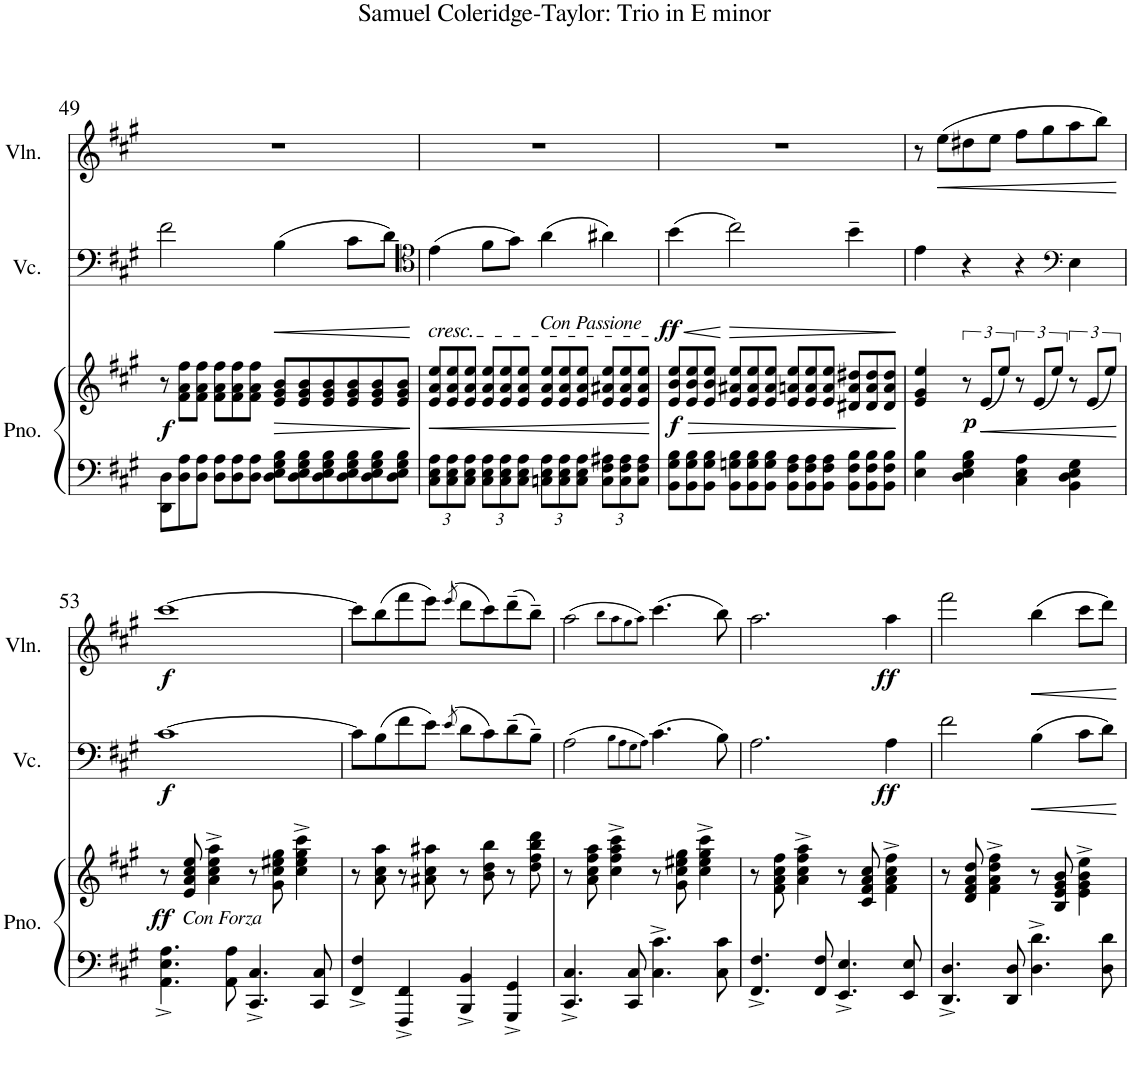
**kern	**kern	**dynam	**kern	**dynam	**kern	**dynam
*part3	*part3	*part3	*part2	*part2	*part1	*part1
*staff4	*staff3	*staff3/4	*staff2	*staff2	*staff1	*staff1
*I"Piano	*	*	*I"Violoncello	*	*I"Violin	*
*I'Pno.	*	*	*I'Vc.	*	*I'Vln.	*
!!LO:PB:g=z
*clefF4	*clefG2	*	*clefF4	*	*clefG2	*
*k[f#c#g#]	*k[f#c#g#]	*	*k[f#c#g#]	*	*k[f#c#g#]	*
*M4/4	*M4/4	*	*M4/4	*	*M4/4	*
*met(c)	*met(c)	*	*met(c)	*	*met(c)	*
*Xbrackettup	*	*	*	*	*	*
=49	=49	=49	=49	=49	=49	=49
!	!	!LO:DY:b	!	!	!	!
12DD\ 12D\L	12r	f	2f#\	.	1r	.
12D\ 12A\	12f#\ 12a\ 12ff#\L	.	.	.	.	.
12D\ 12A\J	12f#\ 12a\ 12ff#\J	.	.	.	.	.
*	*Xbrackettup	*	*	*	*	*
12D\ 12A\L	12f#\ 12a\ 12ff#\L	.	.	.	.	.
12D\ 12A\	12f#\ 12a\ 12ff#\	.	.	.	.	.
12D\ 12A\J	12f#\ 12a\ 12ff#\J	.	.	.	.	.
!	!	!LO:HP:b	!	!LO:HP:b	!	!
12D\ 12E\ 12G#\ 12B\L	12e/ 12g#/ 12b/L	>	(4B\	<	.	.
12D\ 12E\ 12G#\ 12B\	12e/ 12g#/ 12b/	.	.	.	.	.
12D\ 12E\ 12G#\ 12B\	12e/ 12g#/ 12b/	.	.	.	.	.
12D\ 12E\ 12G#\ 12B\	12e/ 12g#/ 12b/	.	8c#\L	.	.	.
12D\ 12E\ 12G#\ 12B\	12e/ 12g#/ 12b/	.	.	.	.	.
.	.	.	8d\J)	.	.	.
12D\ 12E\ 12G#\ 12B\J	12e/ 12g#/ 12b/J	.	.	.	.	.
.	.	]	.	[	.	.
=50	=50	=50	=50	=50	=50	=50
*	*	*	*clefC4	*	*	*
!	!	!	!LO:TX:b:i:t=cresc.	!	!	!
!	!	!LO:HP:b	!	!	!	!
12C#\ 12E\ 12A\L	12e/ 12a/ 12ee/L	<	(4e\	.	1r	.
12C#\ 12E\ 12A\	12e/ 12a/ 12ee/	.	.	.	.	.
12C#\ 12E\ 12A\J	12e/ 12a/ 12ee/J	.	.	.	.	.
12C#\ 12E\ 12A\L	12e/ 12a/ 12ee/L	.	8f#\L	.	.	.
12C#\ 12E\ 12A\	12e/ 12a/ 12ee/	.	.	.	.	.
.	.	.	8g#\J)	.	.	.
12C#\ 12E\ 12A\J	12e/ 12a/ 12ee/J	.	.	.	.	.
!	!	!	!LO:TX:b:i:t=Con Passione	!	!	!
12Cn\ 12E\ 12A\L	12e/ 12a/ 12ee/L	.	(4a\	.	.	.
12C\ 12E\ 12A\	12e/ 12a/ 12ee/	.	.	.	.	.
12C\ 12E\ 12A\J	12e/ 12a/ 12ee/J	.	.	.	.	.
12C\ 12F#\ 12A#X\L	12e/ 12a#X/ 12ee/L	.	4a#X\)	.	.	.
12C\ 12F#\ 12A#\	12e/ 12a#/ 12ee/	.	.	.	.	.
12C\ 12F#\ 12A#\J	12e/ 12a#/ 12ee/J	.	.	.	.	.
.	.	[	.	.	.	.
=51	=51	=51	=51	=51	=51	=51
!	!	!LO:HP:b	!	!LO:HP:b	!	!
!	!	!LO:DY:n=1:b	!	!LO:DY:n=1:b	!	!
12BB\ 12G#\ 12B\L	12e/ 12b/ 12ee/L	> f	(4b\	< ff	1r	.
12BB\ 12G#\ 12B\	12e/ 12b/ 12ee/	.	.	.	.	.
12BB\ 12G#\ 12B\J	12e/ 12b/ 12ee/J	.	.	.	.	.
!	!	!	!	!LO:HP:n=1:b	!	!
12BB\ 12Gn\ 12B\L	12e/ 12a#X/ 12ee/L	.	2cc#\)	[ >	.	.
12BB\ 12G\ 12B\	12e/ 12a#/ 12ee/	.	.	.	.	.
12BB\ 12G\ 12B\J	12e/ 12a#/ 12ee/J	.	.	.	.	.
12BB\ 12F#\ 12A\L	12e/ 12an/ 12ee/L	.	.	.	.	.
12BB\ 12F#\ 12A\	12e/ 12a/ 12ee/	.	.	.	.	.
12BB\ 12F#\ 12A\J	12e/ 12a/ 12ee/J	.	.	.	.	.
12BB\ 12F#\ 12B\L	12d#X/ 12a/ 12dd#X/L	.	4b~\	.	.	.
12BB\ 12F#\ 12B\	12d#/ 12a/ 12dd#/	.	.	.	.	.
12BB\ 12F#\ 12B\J	12d#/ 12a/ 12dd#/J	.	.	.	.	.
.	.	]	.	]	.	.
=52	=52	=52	=52	=52	=52	=52
4E\ 4B\	4e/ 4g#/ 4ee/	.	4e\	.	8r	.
!	!	!	!	!	!	!LO:HP:b
.	.	.	.	.	(8ee\L	<
*	*brackettup	*	*	*	*	*
!	!	!LO:DY:b	!	!	!	!
4D\ 4E\ 4G#\ 4B\	12r	p	4r	.	8dd#X\	.
!	!	!LO:HP:b	!	!	!	!
.	(12e/L	<	.	.	.	.
.	.	.	.	.	8ee\J	.
.	12ee/J)	.	.	.	.	.
4C#\ 4E\ 4A\	12r	.	4r	.	8ff#\L	.
.	(12e/L	.	.	.	.	.
.	.	.	.	.	8gg#\	.
.	12ee/J)	.	.	.	.	.
*	*	*	*clefF4	*	*	*
4BB\ 4D\ 4E\ 4G#\	12r	.	4E\	.	8aa\	.
.	(12e/L	.	.	.	.	.
.	.	.	.	.	8bb\J)	.
.	12ee/J)	.	.	.	.	.
.	.	[	.	.	.	[
!!LO:LB:g=z
=53	=53	=53	=53	=53	=53	=53
!	!	!LO:DY:b	!	!LO:DY:b	!	!LO:DY:b
4.AA\^< 4.E\^< 4.A\^<	8r	ff	[1c#	f	[1ccc#	f
!	!LO:TX:b:i:t=Con Forza	!	!	!	!	!
.	8e/' 8a/' 8cc#/' 8ee/'	.	.	.	.	.
.	4a\^> 4cc#\^> 4ee\^> 4aa\^>	.	.	.	.	.
8AA\' 8A\'	.	.	.	.	.	.
4.CC#/^ 4.C#/^	8r	.	.	.	.	.
.	8g#\' 8cc#\' 8ee#X\' 8gg#\'	.	.	.	.	.
.	4cc#\^> 4ee#\^> 4gg#\^> 4ccc#\^>	.	.	.	.	.
8CC#/' 8C#/'	.	.	.	.	.	.
=54	=54	=54	=54	=54	=54	=54
4FF#/^ 4F#/^	8r	.	8c#'\L]	.	8ccc#'\L]	.
.	8a\ 8cc#\ 8aa\	.	(8B\	.	(8bb\	.
4FFF#/^ 4FF#/^	8r	.	8f#\	.	8fff#\	.
.	8a#X\ 8cc#\ 8aa#X\	.	8e'\J)	.	8eee'\J)	.
.	.	.	(>8qe/	.	(>8qeee/	.
4BBB/^ 4BB/^	8r	.	8d\L	.	8ddd\L	.
.	8b\ 8dd\ 8bb\	.	8c#'\)	.	8ccc#'\)	.
4GGG#/^ 4GG#/^	8r	.	(8d~\	.	(8ddd~\	.
.	8dd\ 8ff#\ 8bb\ 8ddd\	.	8B~\J)	.	8bb~\J)	.
=55	=55	=55	=55	=55	=55	=55
4.CC#/^ 4.C#/^	8r	.	(2A\	.	(2aa\	.
.	8a\' 8cc#\' 8ff#\' 8aa\'	.	.	.	.	.
.	4cc#\^ 4ff#\^ 4aa\^ 4ccc#\^	.	.	.	.	.
8CC#/' 8C#/'	.	.	.	.	.	.
.	.	.	8qB\L	.	8qbb\L	.
.	.	.	8qA\	.	8qaa\	.
.	.	.	8qG#\	.	8qgg#\	.
.	.	.	8qA\J)	.	8qaa\J)	.
4.C#\^ 4.c#\^	8r	.	(4.c#\	.	(4.ccc#\	.
.	8g#\' 8cc#\' 8ee#X\' 8gg#\'	.	.	.	.	.
.	4cc#\^> 4ee#\^> 4gg#\^> 4ccc#\^>	.	.	.	.	.
8C#\' 8c#\'	.	.	8B\)	.	8bb\)	.
=56	=56	=56	=56	=56	=56	=56
4.FF#/^ 4.F#/^	8r	.	2.A'~\	.	2.aa'~\	.
.	8f#\' 8a\' 8cc#\' 8ff#\'	.	.	.	.	.
.	4a\^ 4cc#\^ 4ff#\^ 4aa\^	.	.	.	.	.
8FF#/' 8F#/'	.	.	.	.	.	.
4.EE/^ 4.E/^	8r	.	.	.	.	.
.	8c#/' 8f#/' 8a/' 8cc#/'	.	.	.	.	.
!	!	!	!	!LO:DY:b	!	!LO:DY:b
.	4f#\^> 4a\^> 4cc#\^> 4ff#\^>	.	4A\	ff	4aa\	ff
8EE/' 8E/'	.	.	.	.	.	.
=57	=57	=57	=57	=57	=57	=57
4.DD/^ 4.D/^	8r	.	2f#\	.	2fff#\	.
.	8d/' 8f#/' 8a/' 8dd/'	.	.	.	.	.
.	4f#\^ 4a\^ 4dd\^ 4ff#\^	.	.	.	.	.
8DD/' 8D/'	.	.	.	.	.	.
!	!	!	!	!LO:HP:b	!	!LO:HP:b
4.D\^ 4.d\^	8r	.	(4B\	<	(4bb\	<
.	8B/' 8e/' 8g#/' 8b/'	.	.	.	.	.
.	4e\^> 4g#\^> 4b\^> 4ee\^>	.	8c#\L	.	8ccc#\L	.
8D\' 8d\'	.	.	8d\J)	.	8ddd\J)	.
.	.	.	.	[	.	[
=	=	=	=	=	=	=
*-	*-	*-	*-	*-	*-	*-
